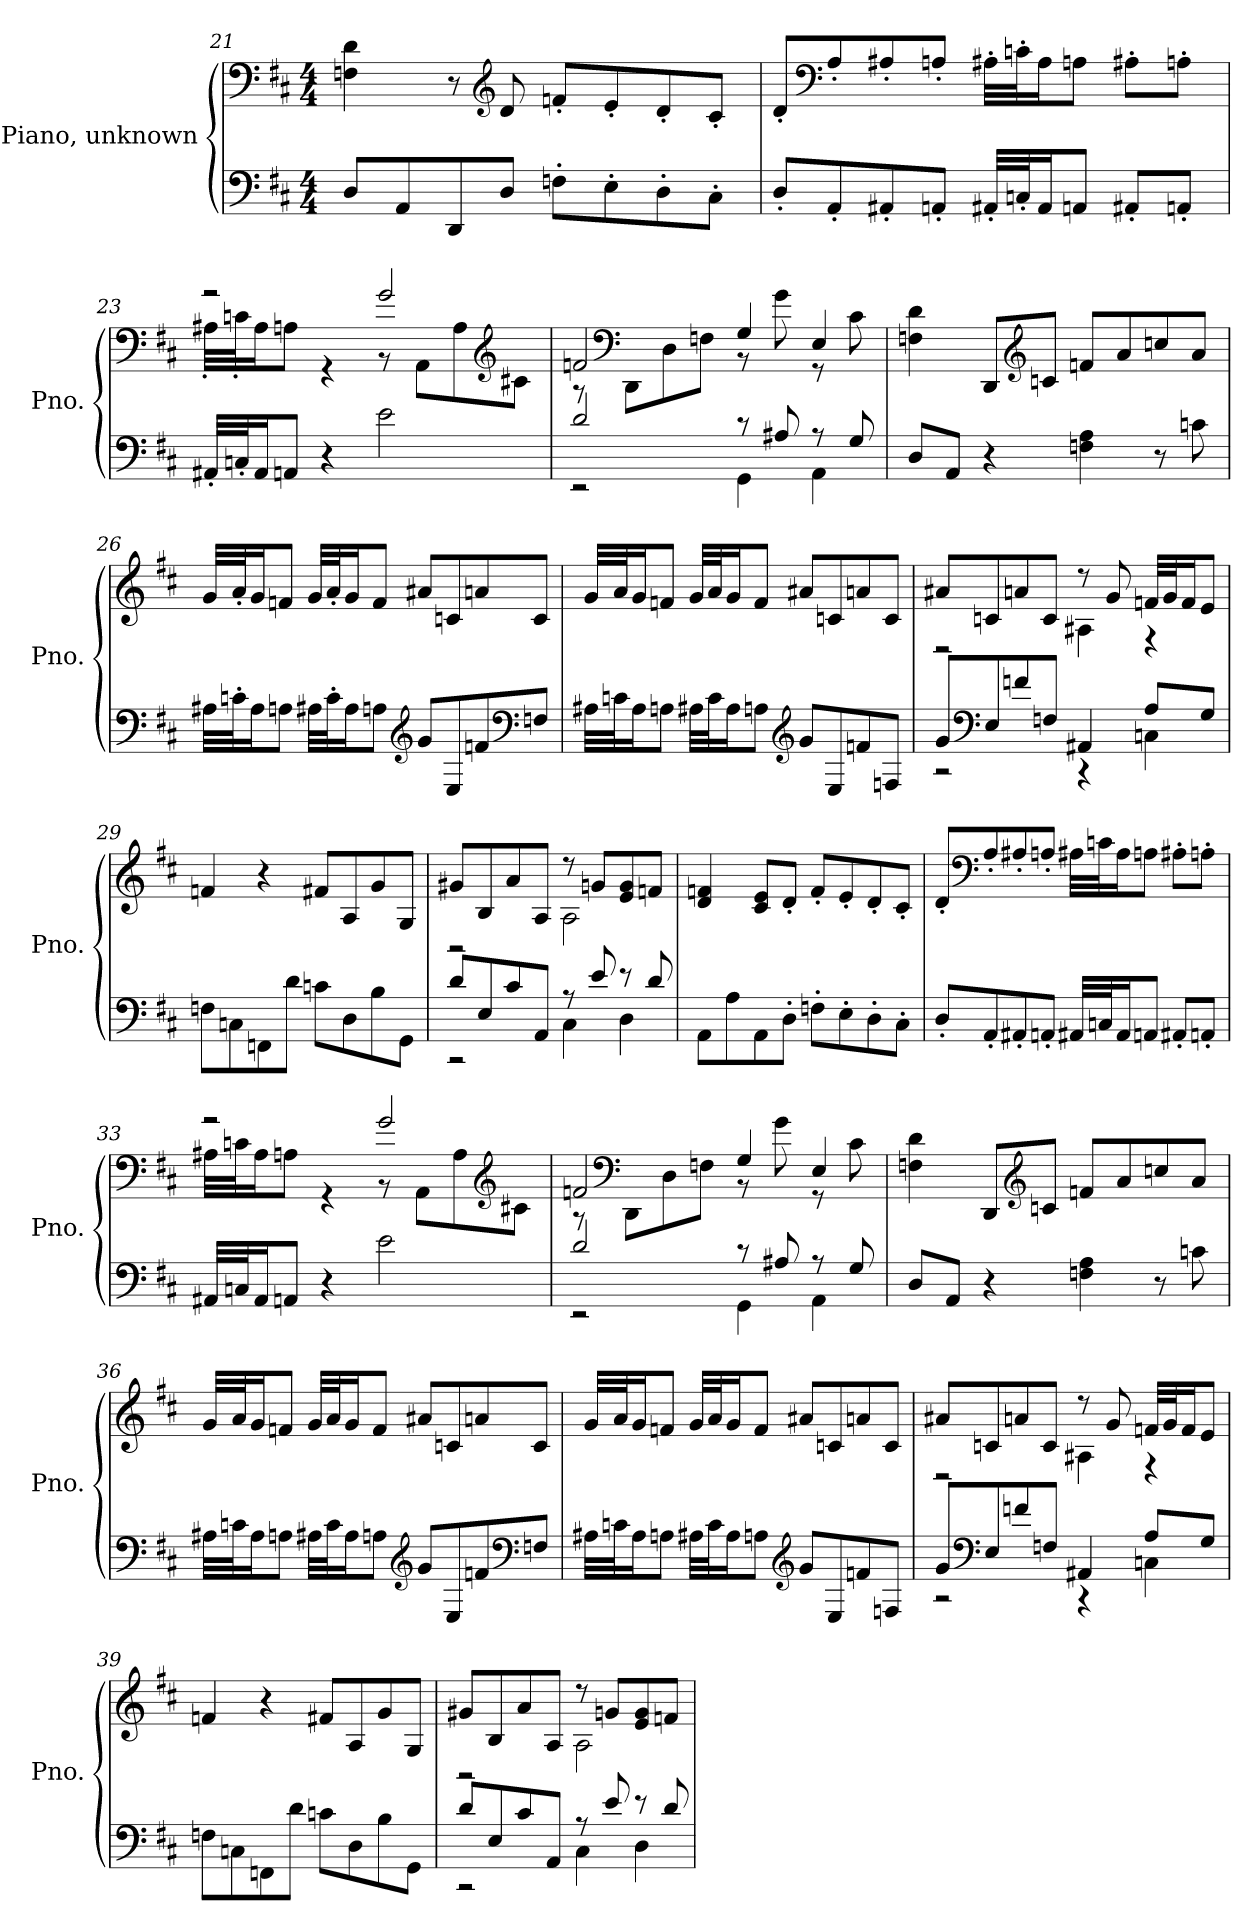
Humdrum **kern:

**kern	**kern
*part1	*part1
*staff2	*staff1
*I"Piano, unknown	*
*I'Pno.	*
*clefF4	*clefF4
*k[f#c#]	*k[f#c#]
*M4/4	*M4/4
=21	=21
8D/L	4Fn\ 4d\
8AA/	.
8DD/	8r
*	*clefG2
8D/J	8d/
8Fn'\L	8fn'/L
8E'\	8e'/
8D'\	8d'/
8C#'\J	8c#'/J
=22	=22
8D'/L	8d'/L
*	*clefF4
8AA'/	8A'/
8AA#X'/	8A#X'/
8AAn'/J	8An'/J
32AA#X'/LLL	32A#X'\LLL
32Cn'/J	32cn'\J
16AA#/J	16A#\J
8AAn/J	8An\J
8AA#X'/L	8A#X'\L
8AAn'/J	8An'\J
!!LO:PB:g=z
=23	=23
*	*^
32AA#X'/LLL	2r	32A#X'\LLL
32Cn'/J	.	32cn'\J
16AA#/J	.	16A#\J
8AAn/J	.	8An\J
4r	.	4r
2e\	2g/	8r
.	.	8AA\L
.	.	8A\
*	*clefG2	*
.	.	8c#X\J
=24	=24	=24
*^	*	*
2d/	2r	2fn/	8r
*	*	*clefF4	*
.	.	.	8DD\L
.	.	.	8D\
.	.	.	8Fn\J
8r	4GG\	4G/	8r
8A#X/	.	.	8g\
8r	4AA\	4E/	8r
8G/	.	.	8c#\
*v	*v	*	*
*	*v	*v
=25	=25
8D/L	4Fn\ 4d\
8AA/J	.
4r	8DD/L
*	*clefG2
.	8cn/J
4Fn\ 4A\	8fn/L
.	8a/
8r	8ccn/
8cn\	8a/J
!!LO:LB:g=z
=26	=26
32A#X\LLL	32g/LLL
32cn'\J	32a'/J
16A#\J	16g/J
8An\J	8fn/J
32A#X\LLL	32g/LLL
32c'\J	32a'/J
16A#\J	16g/J
8An\J	8f/J
*clefG2	*
8g/L	8a#X/L
8E/	8cn/
8fn/	8an/
*clefF4	*
8Fn/J	8c/J
=27	=27
32A#X\LLL	32g/LLL
32cn\J	32a/J
16A#\J	16g/J
8An\J	8fn/J
32A#X\LLL	32g/LLL
32c\J	32a/J
16A#\J	16g/J
8An\J	8f/J
*clefG2	*
8g/L	8a#X/L
8E/	8cn/
8fn/	8an/
8Fn/J	8c/J
!!LO:LB:g=z
=28	=28
*^	*^
8g/L	2r	8a#X/L	2r
*clefF4	*	*	*
8E/	.	8cn/	.
8fn/	.	8an/	.
8Fn/J	.	8c/J	.
4AA#X/	4r	8r	4A#X\
.	.	8g/	.
8A/L	4Cn\	32fn/LLL	4r
.	.	32g/J	.
.	.	16f/J	.
8G/J	.	8e/J	.
*v	*v	*	*
*	*v	*v
=29	=29
8Fn\L	4fn/
8Cn\	.
8FFn\	4r
8d\J	.
8cn\L	8f#X/L
8D\	8A/
8B\	8g/
8GG\J	8G/J
=30	=30
*^	*^
8d/L	2r	8g#X/L	2r
8E/	.	8B/	.
8c#/	.	8a/	.
8AA/J	.	8A/J	.
8r	4C#\	8r	2A\
8e/	.	8gn/L	.
8r	4D\	8e/ 8g/	.
8d/	.	8fn/J	.
*v	*v	*	*
*	*v	*v
!!LO:LB:g=z
=31	=31
8AA\L	4d/ 4fn/
8A\	.
8AA\	8c#/ 8e/L
8D'\J	8d'/J
8Fn'\L	8f'/L
8E'\	8e'/
8D'\	8d'/
8C#'\J	8c#'/J
=32	=32
8D'/L	8d'/L
*	*clefF4
8AA'/	8A'/
8AA#X'/	8A#X'/
8AAn'/J	8An'/J
32AA#X/LLL	32A#X\LLL
32Cn/J	32cn\J
16AA#/J	16A#\J
8AAn/J	8An\J
8AA#X'/L	8A#X'\L
8AAn'/J	8An'\J
=33	=33
*	*^
32AA#X/LLL	2r	32A#X\LLL
32Cn/J	.	32cn\J
16AA#/J	.	16A#\J
8AAn/J	.	8An\J
4r	.	4r
2e\	2g/	8r
.	.	8AA\L
.	.	8A\
*	*clefG2	*
.	.	8c#X\J
!!LO:LB:g=z	!!
=34	=34	=34
*^	*	*
2d/	2r	2fn/	8r
*	*	*clefF4	*
.	.	.	8DD\L
.	.	.	8D\
.	.	.	8Fn\J
8r	4GG\	4G/	8r
8A#X/	.	.	8g\
8r	4AA\	4E/	8r
8G/	.	.	8c#\
*v	*v	*	*
*	*v	*v
=35	=35
8D/L	4Fn\ 4d\
8AA/J	.
4r	8DD/L
*	*clefG2
.	8cn/J
4Fn\ 4A\	8fn/L
.	8a/
8r	8ccn/
8cn\	8a/J
!!LO:LB:g=z
=36	=36
32A#X\LLL	32g/LLL
32cn\J	32a/J
16A#\J	16g/J
8An\J	8fn/J
32A#X\LLL	32g/LLL
32c\J	32a/J
16A#\J	16g/J
8An\J	8f/J
*clefG2	*
8g/L	8a#X/L
8E/	8cn/
8fn/	8an/
*clefF4	*
8Fn/J	8c/J
=37	=37
32A#X\LLL	32g/LLL
32cn\J	32a/J
16A#\J	16g/J
8An\J	8fn/J
32A#X\LLL	32g/LLL
32c\J	32a/J
16A#\J	16g/J
8An\J	8f/J
*clefG2	*
8g/L	8a#X/L
8E/	8cn/
8fn/	8an/
8Fn/J	8c/J
!!LO:PB:g=z
=38	=38
*^	*^
8g/L	2r	8a#X/L	2r
*clefF4	*	*	*
8E/	.	8cn/	.
8fn/	.	8an/	.
8Fn/J	.	8c/J	.
4AA#X/	4r	8r	4A#X\
.	.	8g/	.
8A/L	4Cn\	32fn/LLL	4r
.	.	32g/J	.
.	.	16f/J	.
8G/J	.	8e/J	.
*v	*v	*	*
*	*v	*v
=39	=39
8Fn\L	4fn/
8Cn\	.
8FFn\	4r
8d\J	.
8cn\L	8f#X/L
8D\	8A/
8B\	8g/
8GG\J	8G/J
=40	=40
*^	*^
8d/L	2r	8g#X/L	2r
8E/	.	8B/	.
8c#/	.	8a/	.
8AA/J	.	8A/J	.
8r	4C#\	8r	2A\
8e/	.	8gn/L	.
8r	4D\	8e/ 8g/	.
8d/	.	8fn/J	.
*v	*v	*	*
*	*v	*v
=	=
*-	*-
